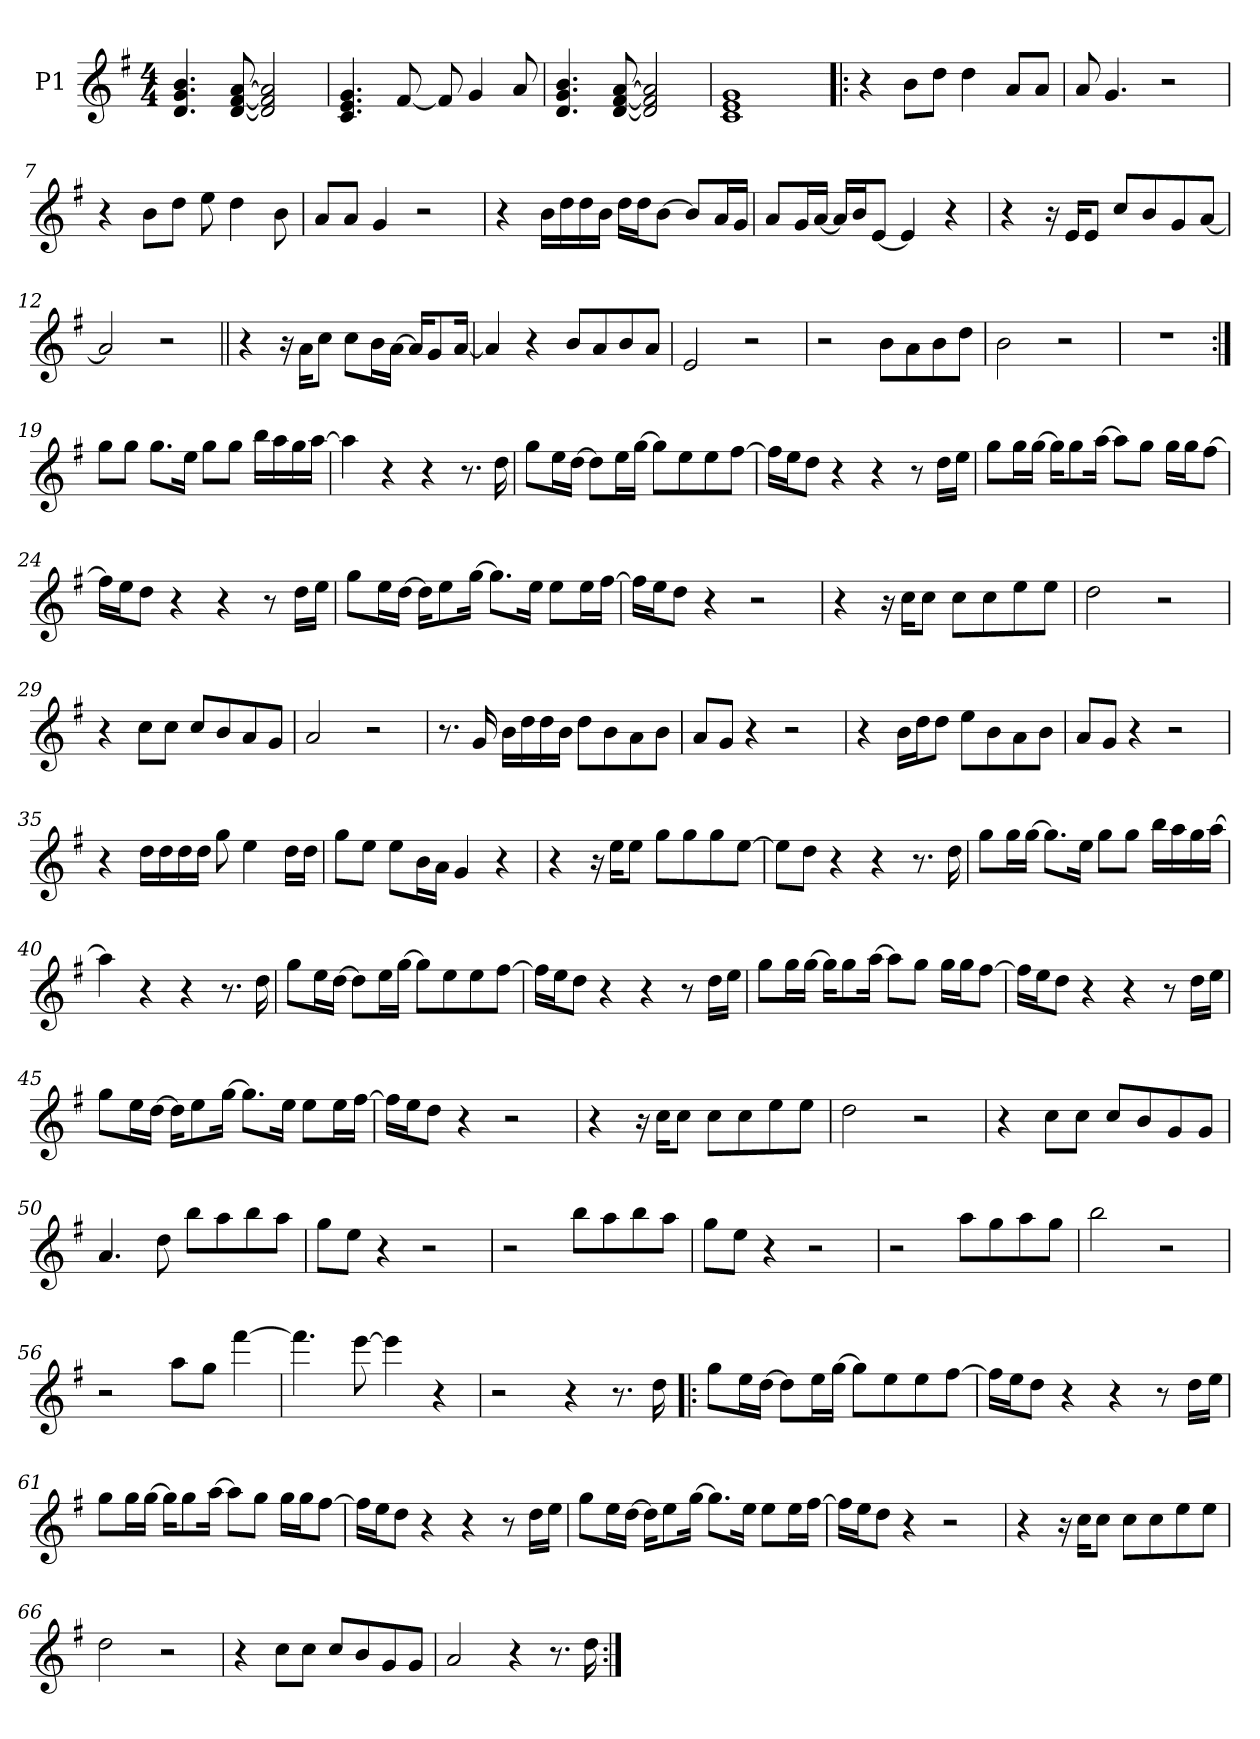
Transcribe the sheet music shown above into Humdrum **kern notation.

**kern
*part1
*staff1
*I"P1
*clefG2
*k[f#]
*G:
*M4/4
*MM93
=1
4.d/ 4.g/ 4.b/
[<8d/ [<8f#/ [>8a/
2d/] 2f#/] 2a/]
=2
4.c/ 4.e/ 4.g/
[<8f#/
8f#/]
4g/
8a/
=3
4.d/ 4.g/ 4.b/
[<8d/ [<8f#/ [>8a/
2d/] 2f#/] 2a/]
=4
1c 1e 1g
=5!|:
4r
8b\L
8dd\J
4dd\
8a/L
8a/J
=6
8a/
4.g/
2r
!!LO:LB:g=z
=7
4r
8b\L
8dd\J
8ee\
4dd\
8b\
=8
8a/L
8a/J
4g/
2r
=9
4r
16b\LL
16dd\
16dd\
16b\JJ
16dd\LL
16dd\J
[>8b\J
8b/L]
16a/L
16g/JJ
=10
8a/L
16g/L
[<16a/JJ
16a/LL]
16b/J
[<8e/J
4e/]
4r
!!LO:LB:g=z
=11
4r
16r
16e/KL
8e/J
8cc/L
8b/
8g/
[<8a/J
=12
2a/]
2r
=13||
4r
16r
16a\KL
8cc\J
8cc\L
16b\L
[>16a\JJ
16a/KL]
8g/
[<16a/Jk
=14
4a/]
4r
8b/L
8a/
8b/
8a/J
=15
2e/
2r
!!LO:LB:g=z
=16
2r
8b\L
8a\
8b\
8dd\J
=17
2b\
2r
=18
1r
=19:|!
8gg\L
8gg\J
8.gg\L
16ee\Jk
8gg\L
8gg\J
16bb\LL
16aa\
16gg\
[>16aa\JJ
=20
4aa\]
4r
4r
8.r
16dd\
!!LO:LB:g=z
=21
8gg\L
16ee\L
[>16dd\JJ
8dd\L]
16ee\L
[>16gg\JJ
8gg\L]
8ee\
8ee\
[>8ff#\J
=22
16ff#\LL]
16ee\J
8dd\J
4r
4r
8r
16dd\LL
16ee\JJ
=23
8gg\L
16gg\L
[>16gg\JJ
16gg\KL]
8gg\
[>16aa\Jk
8aa\L]
8gg\J
16gg\LL
16gg\J
[>8ff#\J
=24
16ff#\LL]
16ee\J
8dd\J
4r
4r
8r
16dd\LL
16ee\JJ
!!LO:LB:g=z
=25
8gg\L
16ee\L
[>16dd\JJ
16dd\KL]
8ee\
[>16gg\Jk
8.gg\L]
16ee\Jk
8ee\L
16ee\L
[>16ff#\JJ
=26
16ff#\LL]
16ee\J
8dd\J
4r
2r
=27
4r
16r
16cc\KL
8cc\J
8cc\L
8cc\
8ee\
8ee\J
=28
2dd\
2r
=29
4r
8cc\L
8cc\J
8cc/L
8b/
8a/
8g/J
!!LO:LB:g=z
=30
2a/
2r
=31
8.r
16g/
16b\LL
16dd\
16dd\
16b\JJ
8dd\L
8b\
8a\
8b\J
=32
8a/L
8g/J
4r
2r
=33
4r
16b\LL
16dd\J
8dd\J
8ee\L
8b\
8a\
8b\J
=34
8a/L
8g/J
4r
2r
!!LO:LB:g=z
=35
4r
16dd\LL
16dd\
16dd\
16dd\JJ
8gg\
4ee\
16dd\LL
16dd\JJ
=36
8gg\L
8ee\J
8ee\L
16b\L
16a\JJ
4g/
4r
=37
4r
16r
16ee\KL
8ee\J
8gg\L
8gg\
8gg\
[>8ee\J
=38
8ee\L]
8dd\J
4r
4r
8.r
16dd\
!!LO:LB:g=z
=39
8gg\L
16gg\L
[>16gg\JJ
8.gg\L]
16ee\Jk
8gg\L
8gg\J
16bb\LL
16aa\
16gg\
[>16aa\JJ
=40
4aa\]
4r
4r
8.r
16dd\
=41
8gg\L
16ee\L
[>16dd\JJ
8dd\L]
16ee\L
[>16gg\JJ
8gg\L]
8ee\
8ee\
[>8ff#\J
=42
16ff#\LL]
16ee\J
8dd\J
4r
4r
8r
16dd\LL
16ee\JJ
!!LO:LB:g=z
=43
8gg\L
16gg\L
[>16gg\JJ
16gg\KL]
8gg\
[>16aa\Jk
8aa\L]
8gg\J
16gg\LL
16gg\J
[>8ff#\J
=44
16ff#\LL]
16ee\J
8dd\J
4r
4r
8r
16dd\LL
16ee\JJ
=45
8gg\L
16ee\L
[>16dd\JJ
16dd\KL]
8ee\
[>16gg\Jk
8.gg\L]
16ee\Jk
8ee\L
16ee\L
[>16ff#\JJ
=46
16ff#\LL]
16ee\J
8dd\J
4r
2r
!!LO:PB:g=z
=47
4r
16r
16cc\KL
8cc\J
8cc\L
8cc\
8ee\
8ee\J
=48
2dd\
2r
=49
4r
8cc\L
8cc\J
8cc/L
8b/
8g/
8g/J
=50
4.a/
8dd\
8bb\L
8aa\
8bb\
8aa\J
=51
8gg\L
8ee\J
4r
2r
!!LO:LB:g=z
=52
2r
8bb\L
8aa\
8bb\
8aa\J
=53
8gg\L
8ee\J
4r
2r
=54
2r
8aa\L
8gg\
8aa\
8gg\J
=55
2bb\
2r
=56
2r
8aa\L
8gg\J
[>4fff#\
=57
4.fff#\]
[>8eee\
4eee\]
4r
!!LO:LB:g=z
=58
2r
4r
8.r
16dd\
=59!|:
8gg\L
16ee\L
[>16dd\JJ
8dd\L]
16ee\L
[>16gg\JJ
8gg\L]
8ee\
8ee\
[>8ff#\J
=60
16ff#\LL]
16ee\J
8dd\J
4r
4r
8r
16dd\LL
16ee\JJ
=61
8gg\L
16gg\L
[>16gg\JJ
16gg\KL]
8gg\
[>16aa\Jk
8aa\L]
8gg\J
16gg\LL
16gg\J
[>8ff#\J
!!LO:LB:g=z
=62
16ff#\LL]
16ee\J
8dd\J
4r
4r
8r
16dd\LL
16ee\JJ
=63
8gg\L
16ee\L
[>16dd\JJ
16dd\KL]
8ee\
[>16gg\Jk
8.gg\L]
16ee\Jk
8ee\L
16ee\L
[>16ff#\JJ
=64
16ff#\LL]
16ee\J
8dd\J
4r
2r
!!LO:LB:g=z
=65
4r
16r
16cc\KL
8cc\J
8cc\L
8cc\
8ee\
8ee\J
=66
2dd\
2r
=67
4r
8cc\L
8cc\J
8cc/L
8b/
8g/
8g/J
=68
2a/
4r
8.r
16dd\
=:|!
*-
